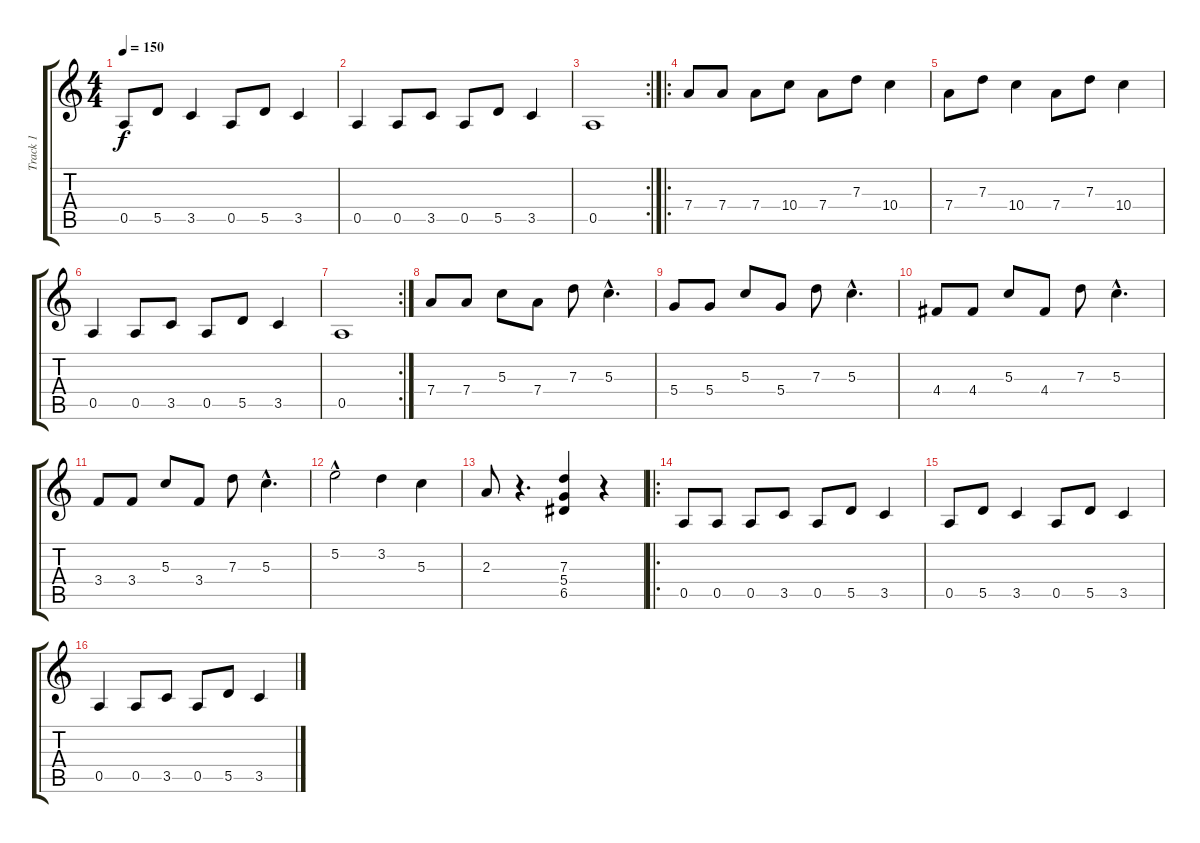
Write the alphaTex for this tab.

\track ("Track 1" "Track 1") {instrument overdrivenguitar}
\staff {score tabs}
\tuning (E4 B3 G3 D3 A2 E2) {hide}
\ts (4 4)
\tempo 150
\clef g2
\ks c
0.5.8{dy f} 5.5.8 3.5.4 0.5.8 5.5.8 3.5.4 |
0.5.4 0.5.8 3.5.8 0.5.8 5.5.8 3.5.4 |
\rc 2
0.5.1 |
\ro
7.4.8 7.4.8 7.4.8 10.4.8 7.4.8 7.3.8 10.4.4 |
7.4.8 7.3.8 10.4.4 7.4.8 7.3.8 10.4.4 |
0.5.4 0.5.8 3.5.8 0.5.8 5.5.8 3.5.4 |
\rc 2
0.5.1 |
7.4.8 7.4.8 5.3.8 7.4.8 7.3.8 5.3{hac}.4{d} |
5.4.8 5.4.8 5.3.8 5.4.8 7.3.8 5.3{hac}.4{d} |
4.4.8 4.4.8 5.3.8 4.4.8 7.3.8 5.3{hac}.4{d} |
3.4.8 3.4.8 5.3.8 3.4.8 7.3.8 5.3{hac}.4{d} |
5.2{hac}.2 3.2.4 5.3.4 |
2.3.8 r.4{d} (7.3 5.4 6.5).4 r.4 |
\ro
0.5.8 0.5.8 0.5.8 3.5.8 0.5.8 5.5.8 3.5.4 |
0.5.8 5.5.8 3.5.4 0.5.8 5.5.8 3.5.4 |
0.5.4 0.5.8 3.5.8 0.5.8 5.5.8 3.5.4
